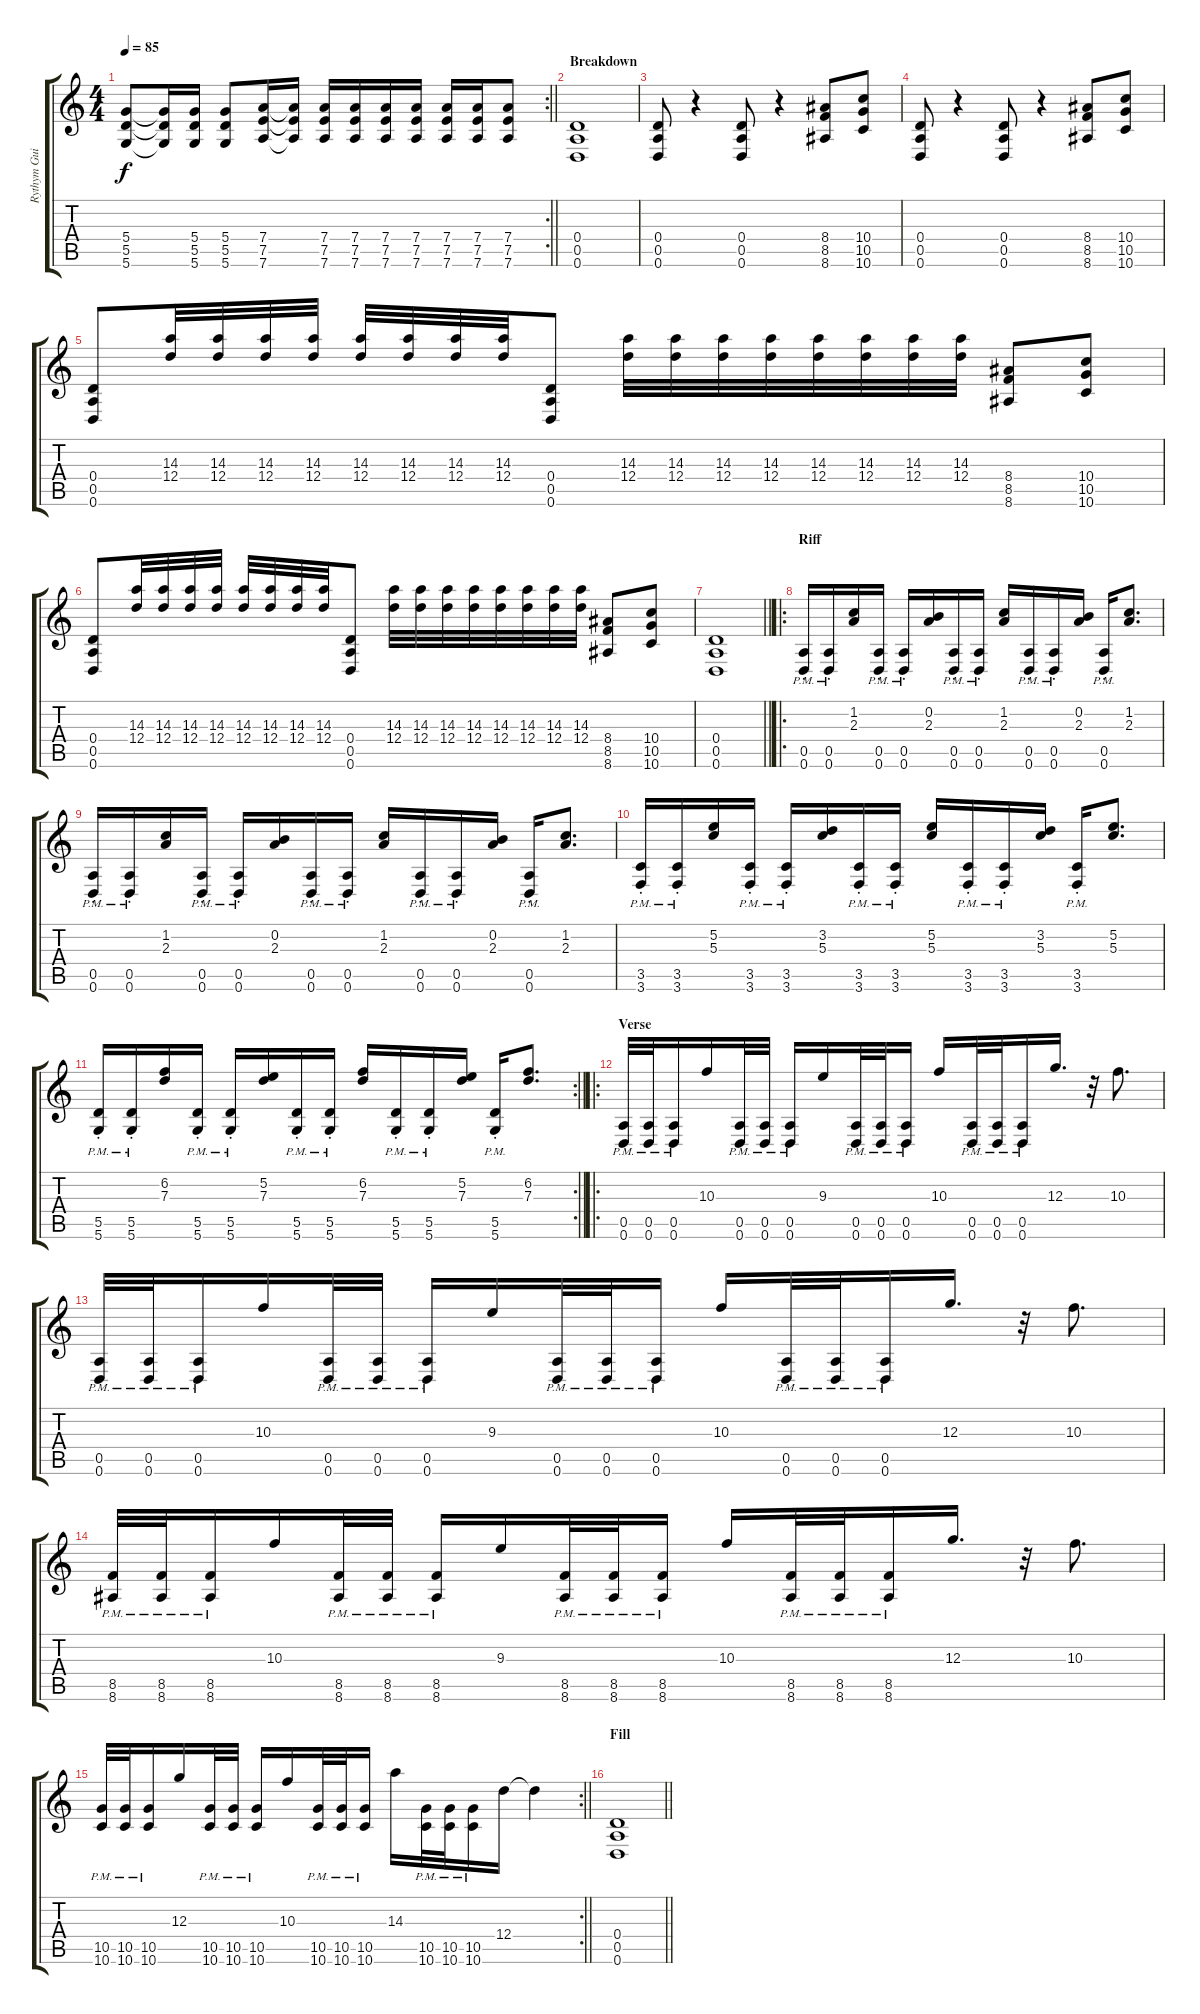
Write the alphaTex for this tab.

\track ("Rythym Guitar" "Rythym Gui") {instrument distortionguitar}
\staff {score tabs}
\tuning (E4 B3 G3 D3 A2 D2) {hide}
\rc 2
\ts (4 4)
\tempo 85
\clef g2
\barLineRight lightlight
\ks c
(5.4 5.5 5.6).8{dy f} (5.4{t} 5.5{t} 5.6{t}).16 (5.4 5.5 5.6).16 (5.4 5.5 5.6).8 (7.4 7.5 7.6).16 (7.4{t} 7.5{t} 7.6{t}).16 (7.4 7.5 7.6).16 (7.4 7.5 7.6).16 (7.4 7.5 7.6).16 (7.4 7.5 7.6).16 (7.4 7.5 7.6).16 (7.4 7.5 7.6).16 (7.4 7.5 7.6).8 |
\section ("" "Breakdown")
(0.4 0.5 0.6).1 |
(0.4 0.5 0.6).8 r.4 (0.4 0.5 0.6).8 r.4 (8.4 8.5 8.6).8 (10.4 10.5 10.6).8 |
(0.4 0.5 0.6).8 r.4 (0.4 0.5 0.6).8 r.4 (8.4 8.5 8.6).8 (10.4 10.5 10.6).8 |
(0.4 0.5 0.6).8 (14.3 12.4).32 (14.3 12.4).32 (14.3 12.4).32 (14.3 12.4).32 (14.3 12.4).32 (14.3 12.4).32 (14.3 12.4).32 (14.3 12.4).32 (0.4 0.5 0.6).8 (14.3 12.4).32 (14.3 12.4).32 (14.3 12.4).32 (14.3 12.4).32 (14.3 12.4).32 (14.3 12.4).32 (14.3 12.4).32 (14.3 12.4).32 (8.4 8.5 8.6).8 (10.4 10.5 10.6).8 |
(0.4 0.5 0.6).8 (14.3 12.4).32 (14.3 12.4).32 (14.3 12.4).32 (14.3 12.4).32 (14.3 12.4).32 (14.3 12.4).32 (14.3 12.4).32 (14.3 12.4).32 (0.4 0.5 0.6).8 (14.3 12.4).32 (14.3 12.4).32 (14.3 12.4).32 (14.3 12.4).32 (14.3 12.4).32 (14.3 12.4).32 (14.3 12.4).32 (14.3 12.4).32 (8.4 8.5 8.6).8 (10.4 10.5 10.6).8 |
\barLineRight lightlight
(0.4 0.5 0.6).1 |
\ro
\section ("" "Riff")
(0.5{pm st} 0.6{pm st}).16 (0.5{pm st} 0.6{pm st}).16 (1.2 2.3).16 (0.5{st} 0.6{pm st}).16 (0.5{st} 0.6{pm st}).16 (0.2 2.3).16 (0.5{st} 0.6{pm st}).16 (0.5{st} 0.6{pm st}).16 (1.2 2.3).16 (0.5{st} 0.6{pm st}).16 (0.5{st} 0.6{pm st}).16 (0.2 2.3).16 (0.5{st} 0.6{pm st}).16 (1.2 2.3).8{d} |
(0.5{pm st} 0.6{pm st}).16 (0.5{pm st} 0.6{pm st}).16 (1.2 2.3).16 (0.5{st} 0.6{pm st}).16 (0.5{st} 0.6{pm st}).16 (0.2 2.3).16 (0.5{st} 0.6{pm st}).16 (0.5{st} 0.6{pm st}).16 (1.2 2.3).16 (0.5{st} 0.6{pm st}).16 (0.5{st} 0.6{pm st}).16 (0.2 2.3).16 (0.5{st} 0.6{pm st}).16 (1.2 2.3).8{d} |
(3.5{pm st} 3.6{pm st}).16 (3.5{pm st} 3.6{pm st}).16 (5.2 5.3).16 (3.5{st} 3.6{pm st}).16 (3.5{st} 3.6{pm st}).16 (3.2 5.3).16 (3.5{st} 3.6{pm st}).16 (3.5{st} 3.6{pm st}).16 (5.2 5.3).16 (3.5{st} 3.6{pm st}).16 (3.5{st} 3.6{pm st}).16 (3.2 5.3).16 (3.5{st} 3.6{pm st}).16 (5.2 5.3).8{d} |
\rc 2
\barLineRight lightlight
(5.5{pm st} 5.6{pm st}).16 (5.5{pm st} 5.6{pm st}).16 (6.2 7.3).16 (5.5{st} 5.6{pm st}).16 (5.5{st} 5.6{pm st}).16 (5.2 7.3).16 (5.5{st} 5.6{pm st}).16 (5.5{st} 5.6{pm st}).16 (6.2 7.3).16 (5.5{st} 5.6{pm st}).16 (5.5{st} 5.6{pm st}).16 (5.2 7.3).16 (5.5{st} 5.6{pm st}).16 (6.2 7.3).8{d} |
\ro
\section ("" "Verse")
(0.5{pm} 0.6{pm}).32 (0.5{pm} 0.6{pm}).32 (0.5 0.6{pm}).16 10.3.16 (0.5{pm} 0.6{pm}).32 (0.5{pm} 0.6{pm}).32 (0.5 0.6{pm}).16 9.3.16 (0.5{pm} 0.6{pm}).32 (0.5{pm} 0.6{pm}).32 (0.5 0.6{pm}).16 10.3.16 (0.5{pm} 0.6{pm}).32 (0.5{pm} 0.6{pm}).32 (0.5 0.6{pm}).16 12.3.16{d} r.32 10.3.8{d} |
(0.5{pm} 0.6{pm}).32 (0.5{pm} 0.6{pm}).32 (0.5 0.6{pm}).16 10.3.16 (0.5{pm} 0.6{pm}).32 (0.5{pm} 0.6{pm}).32 (0.5 0.6{pm}).16 9.3.16 (0.5{pm} 0.6{pm}).32 (0.5{pm} 0.6{pm}).32 (0.5 0.6{pm}).16 10.3.16 (0.5{pm} 0.6{pm}).32 (0.5{pm} 0.6{pm}).32 (0.5 0.6{pm}).16 12.3.16{d} r.32 10.3.8{d} |
(8.5{pm} 8.6{pm}).32 (8.5{pm} 8.6{pm}).32 (8.5 8.6{pm}).16 10.3.16 (8.5{pm} 8.6{pm}).32 (8.5{pm} 8.6{pm}).32 (8.5 8.6{pm}).16 9.3.16 (8.5{pm} 8.6{pm}).32 (8.5{pm} 8.6{pm}).32 (8.5 8.6{pm}).16 10.3.16 (8.5{pm} 8.6{pm}).32 (8.5{pm} 8.6{pm}).32 (8.5 8.6{pm}).16 12.3.16{d} r.32 10.3.8{d} |
\rc 2
\barLineRight lightlight
(10.5{pm} 10.6{pm}).32 (10.5{pm} 10.6{pm}).32 (10.5 10.6{pm}).16 12.3.16 (10.5{pm} 10.6{pm}).32 (10.5{pm} 10.6{pm}).32 (10.5 10.6{pm}).16 10.3.16 (10.5{pm} 10.6{pm}).32 (10.5{pm} 10.6{pm}).32 (10.5 10.6{pm}).16 14.3.16 (10.5{pm} 10.6{pm}).32 (10.5{pm} 10.6{pm}).32 (10.5 10.6{pm}).16 12.4.16 12.4{t}.4 |
\section ("" "Fill")
\barLineRight lightlight
(0.4 0.5 0.6).1
